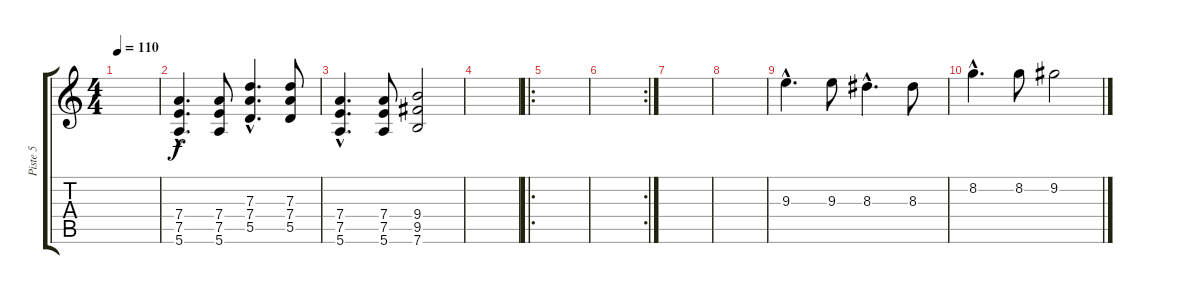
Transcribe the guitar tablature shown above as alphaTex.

\track ("Piste 5" "Piste 5") {instrument overdrivenguitar}
\staff {score tabs}
\tuning (E4 B3 G3 D3 A2 E2) {hide}
\ts (4 4)
\tempo 110
\clef g2
\ks c
|
(7.4{hac} 7.5{hac} 5.6{hac}).4{d} (7.4 7.5 5.6).8 (7.3{hac} 7.4{hac} 5.5{hac}).4{d} (7.3 7.4 5.5).8 |
(7.4{hac} 7.5{hac} 5.6{hac}).4{d} (7.4 7.5 5.6).8 (9.4 9.5 7.6).2 |
|
\ro
|
\rc 2
|
|
|
9.3{hac}.4{d} 9.3.8 8.3{hac}.4{d} 8.3.8 |
8.2{hac}.4{d} 8.2.8 9.2.2
